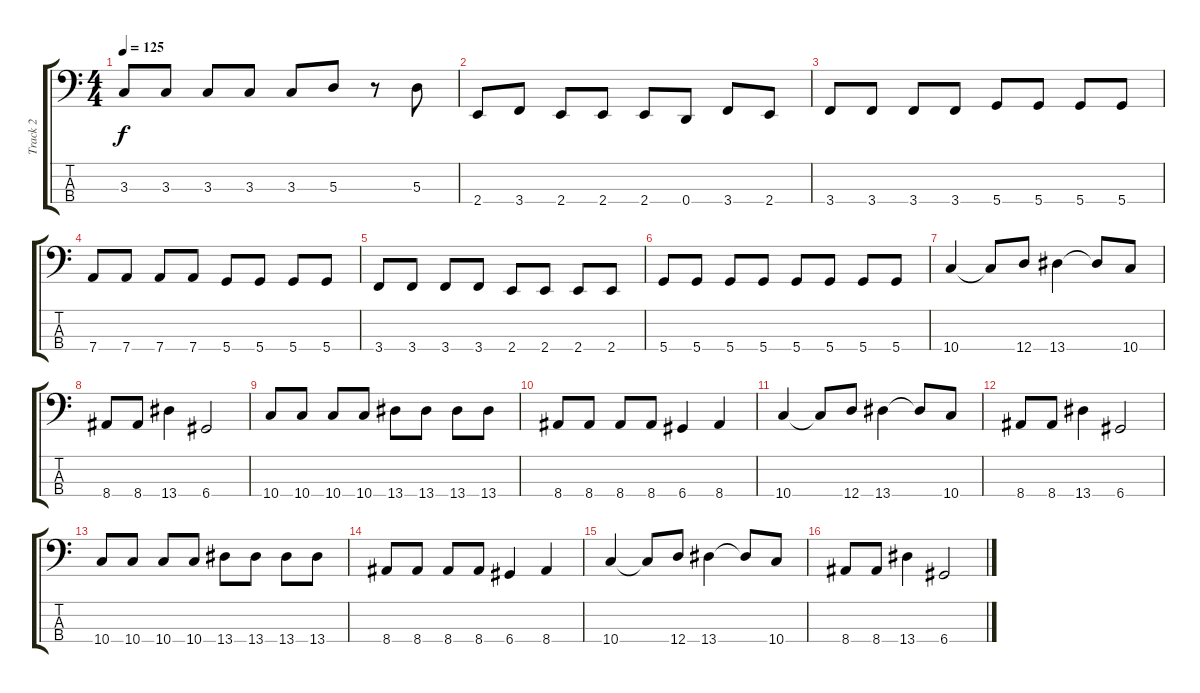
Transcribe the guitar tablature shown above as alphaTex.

\track ("Track 2" "Track 2") {instrument electricbassfinger}
\staff {score tabs}
\tuning (G2 D2 A1 D1) {hide}
\ts (4 4)
\tempo 125
\clef f4
\ks c
3.3.8{dy f} 3.3.8 3.3.8 3.3.8 3.3.8 5.3.8 r.8 5.3.8 |
2.4.8 3.4.8 2.4.8 2.4.8 2.4.8 0.4.8 3.4.8 2.4.8 |
3.4.8 3.4.8 3.4.8 3.4.8 5.4.8 5.4.8 5.4.8 5.4.8 |
7.4.8 7.4.8 7.4.8 7.4.8 5.4.8 5.4.8 5.4.8 5.4.8 |
3.4.8 3.4.8 3.4.8 3.4.8 2.4.8 2.4.8 2.4.8 2.4.8 |
5.4.8 5.4.8 5.4.8 5.4.8 5.4.8 5.4.8 5.4.8 5.4.8 |
10.4.4 10.4{t}.8 12.4.8 13.4.4 13.4{t}.8 10.4.8 |
8.4.8 8.4.8 13.4.4 6.4.2 |
10.4.8 10.4.8 10.4.8 10.4.8 13.4.8 13.4.8 13.4.8 13.4.8 |
8.4.8 8.4.8 8.4.8 8.4.8 6.4.4 8.4.4 |
10.4.4 10.4{t}.8 12.4.8 13.4.4 13.4{t}.8 10.4.8 |
8.4.8 8.4.8 13.4.4 6.4.2 |
10.4.8 10.4.8 10.4.8 10.4.8 13.4.8 13.4.8 13.4.8 13.4.8 |
8.4.8 8.4.8 8.4.8 8.4.8 6.4.4 8.4.4 |
10.4.4 10.4{t}.8 12.4.8 13.4.4 13.4{t}.8 10.4.8 |
8.4.8 8.4.8 13.4.4 6.4.2
